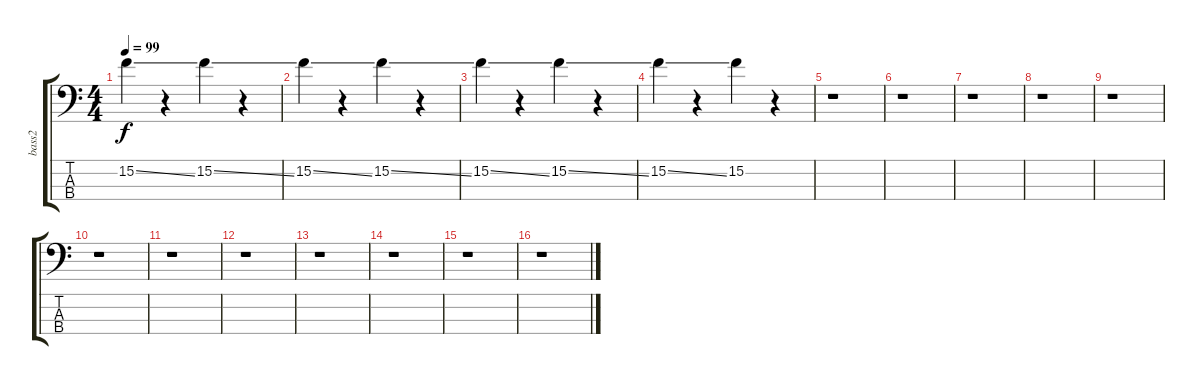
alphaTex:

\track ("bass2" "bass2") {instrument fretlessbass}
\staff {score tabs}
\tuning (G2 D2 A1 D1) {hide}
\ts (4 4)
\tempo 99
\clef f4
\ks c
15.2{ss}.4{dy f} r.4 15.2{ss}.4 r.4 |
15.2{ss}.4 r.4 15.2{ss}.4 r.4 |
15.2{ss}.4 r.4 15.2{ss}.4 r.4 |
15.2{ss}.4 r.4 15.2.4 r.4 |
r.1 |
r.1 |
r.1 |
r.1 |
r.1 |
r.1 |
r.1 |
r.1 |
r.1 |
r.1 |
r.1 |
r.1
